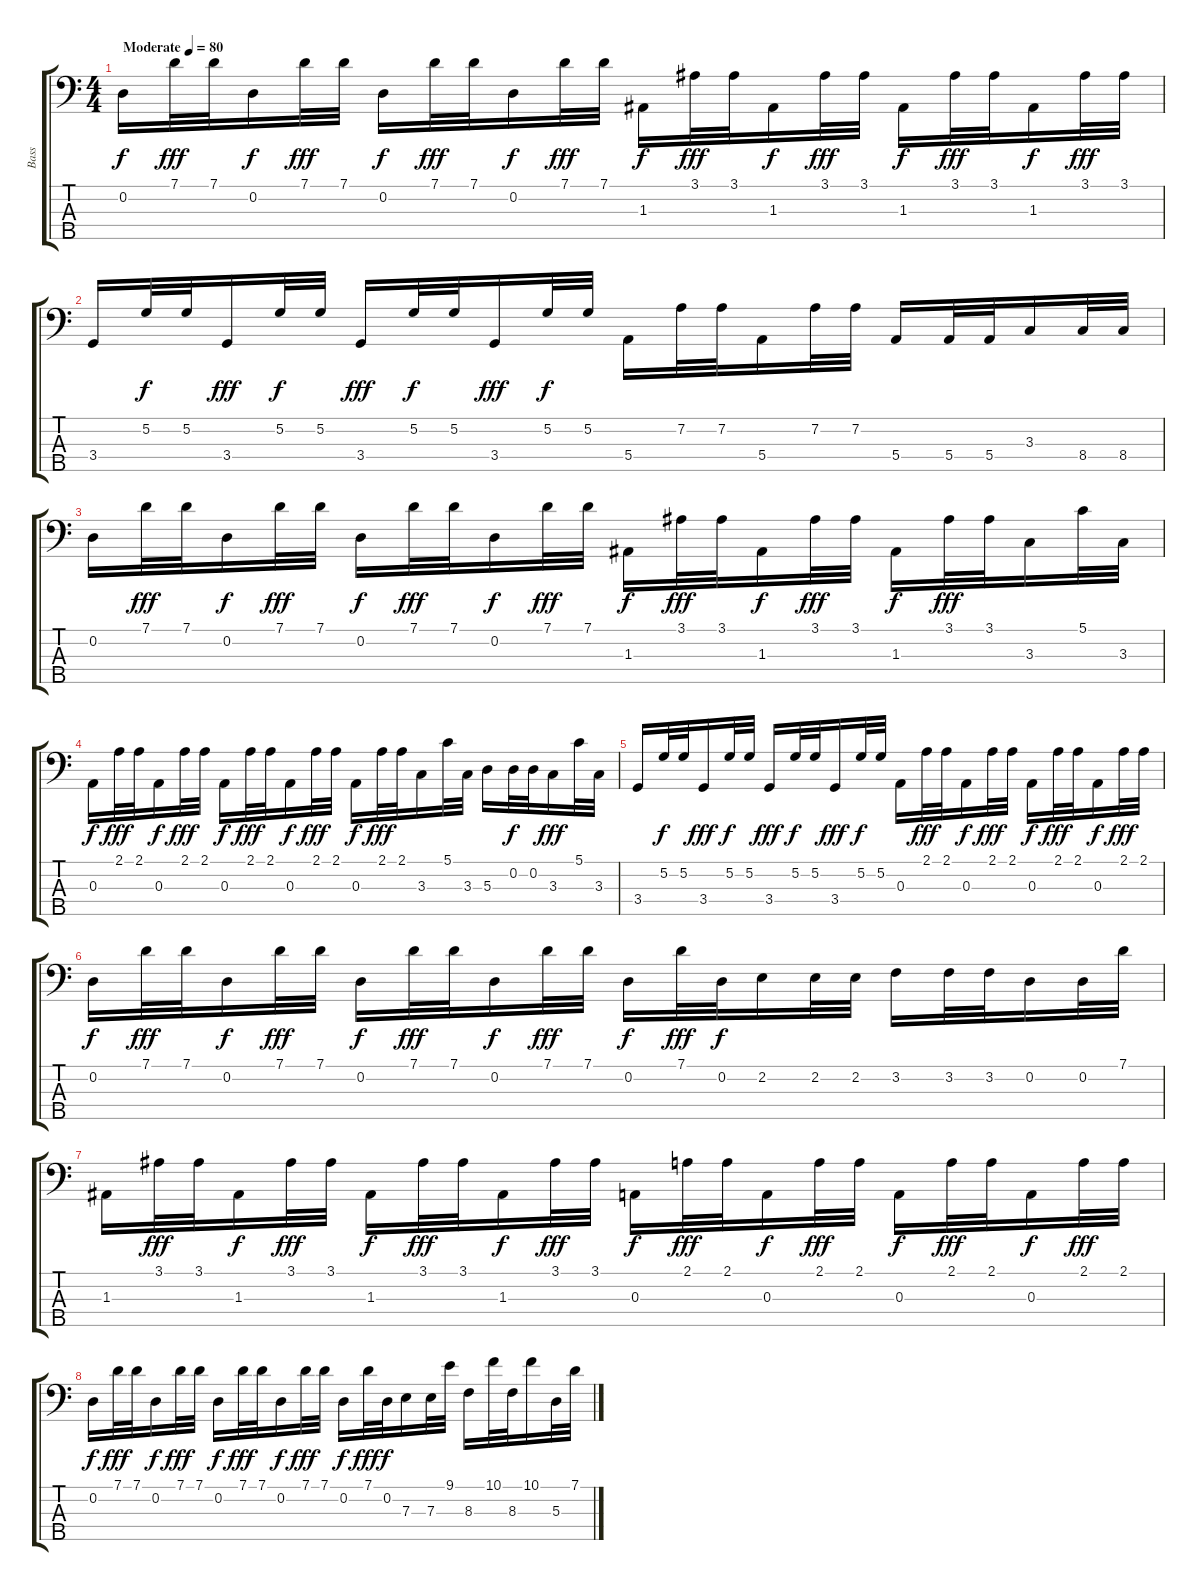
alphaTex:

\track ("Bass" "Bass") {instrument slapbass2}
\staff {score tabs}
\tuning (G2 D2 A1 E1 B0) {hide}
\ts (4 4)
\tempo (80 "Moderate")
\clef f4
\ks c
0.2.16{dy f instrument slapbass2} 7.1.32{dy fff} 7.1.32 0.2.16{dy f} 7.1.32{dy fff} 7.1.32 0.2.16{dy f} 7.1.32{dy fff} 7.1.32 0.2.16{dy f} 7.1.32{dy fff} 7.1.32 1.3.16{dy f} 3.1.32{dy fff} 3.1.32 1.3.16{dy f} 3.1.32{dy fff} 3.1.32 1.3.16{dy f} 3.1.32{dy fff} 3.1.32 1.3.16{dy f} 3.1.32{dy fff} 3.1.32 |
3.4.16 5.2.32{dy f} 5.2.32 3.4.16{dy fff} 5.2.32{dy f} 5.2.32 3.4.16{dy fff} 5.2.32{dy f} 5.2.32 3.4.16{dy fff} 5.2.32{dy f} 5.2.32 5.4.16 7.2.32 7.2.32 5.4.16 7.2.32 7.2.32 5.4.16 5.4.32 5.4.32 3.3.16 8.4.32 8.4.32 |
0.2.16 7.1.32{dy fff} 7.1.32 0.2.16{dy f} 7.1.32{dy fff} 7.1.32 0.2.16{dy f} 7.1.32{dy fff} 7.1.32 0.2.16{dy f} 7.1.32{dy fff} 7.1.32 1.3.16{dy f} 3.1.32{dy fff} 3.1.32 1.3.16{dy f} 3.1.32{dy fff} 3.1.32 1.3.16{dy f} 3.1.32{dy fff} 3.1.32 3.3.16 5.1.32 3.3.32 |
0.3.16{dy f} 2.1.32{dy fff} 2.1.32 0.3.16{dy f} 2.1.32{dy fff} 2.1.32 0.3.16{dy f} 2.1.32{dy fff} 2.1.32 0.3.16{dy f} 2.1.32{dy fff} 2.1.32 0.3.16{dy f} 2.1.32{dy fff} 2.1.32 3.3.16 5.1.32 3.3.32 5.3.16 0.2.32{dy f} 0.2.32 3.3.16{dy fff} 5.1.32 3.3.32 |
3.4.16 5.2.32{dy f} 5.2.32 3.4.16{dy fff} 5.2.32{dy f} 5.2.32 3.4.16{dy fff} 5.2.32{dy f} 5.2.32 3.4.16{dy fff} 5.2.32{dy f} 5.2.32 0.3.16 2.1.32{dy fff} 2.1.32 0.3.16{dy f} 2.1.32{dy fff} 2.1.32 0.3.16{dy f} 2.1.32{dy fff} 2.1.32 0.3.16{dy f} 2.1.32{dy fff} 2.1.32 |
0.2.16{dy f} 7.1.32{dy fff} 7.1.32 0.2.16{dy f} 7.1.32{dy fff} 7.1.32 0.2.16{dy f} 7.1.32{dy fff} 7.1.32 0.2.16{dy f} 7.1.32{dy fff} 7.1.32 0.2.16{dy f} 7.1.32{dy fff} 0.2.32{dy f} 2.2.16 2.2.32 2.2.32 3.2.16 3.2.32 3.2.32 0.2.16 0.2.32 7.1.32 |
1.3.16 3.1.32{dy fff} 3.1.32 1.3.16{dy f} 3.1.32{dy fff} 3.1.32 1.3.16{dy f} 3.1.32{dy fff} 3.1.32 1.3.16{dy f} 3.1.32{dy fff} 3.1.32 0.3.16{dy f} 2.1.32{dy fff} 2.1.32 0.3.16{dy f} 2.1.32{dy fff} 2.1.32 0.3.16{dy f} 2.1.32{dy fff} 2.1.32 0.3.16{dy f} 2.1.32{dy fff} 2.1.32 |
0.2.16{dy f} 7.1.32{dy fff} 7.1.32 0.2.16{dy f} 7.1.32{dy fff} 7.1.32 0.2.16{dy f} 7.1.32{dy fff} 7.1.32 0.2.16{dy f} 7.1.32{dy fff} 7.1.32 0.2.16{dy f} 7.1.32{dy fff} 0.2.32{dy f} 7.3.16 7.3.32 9.1.32 8.3.16 10.1.32 8.3.32 10.1.16 5.3.32 7.1.32
